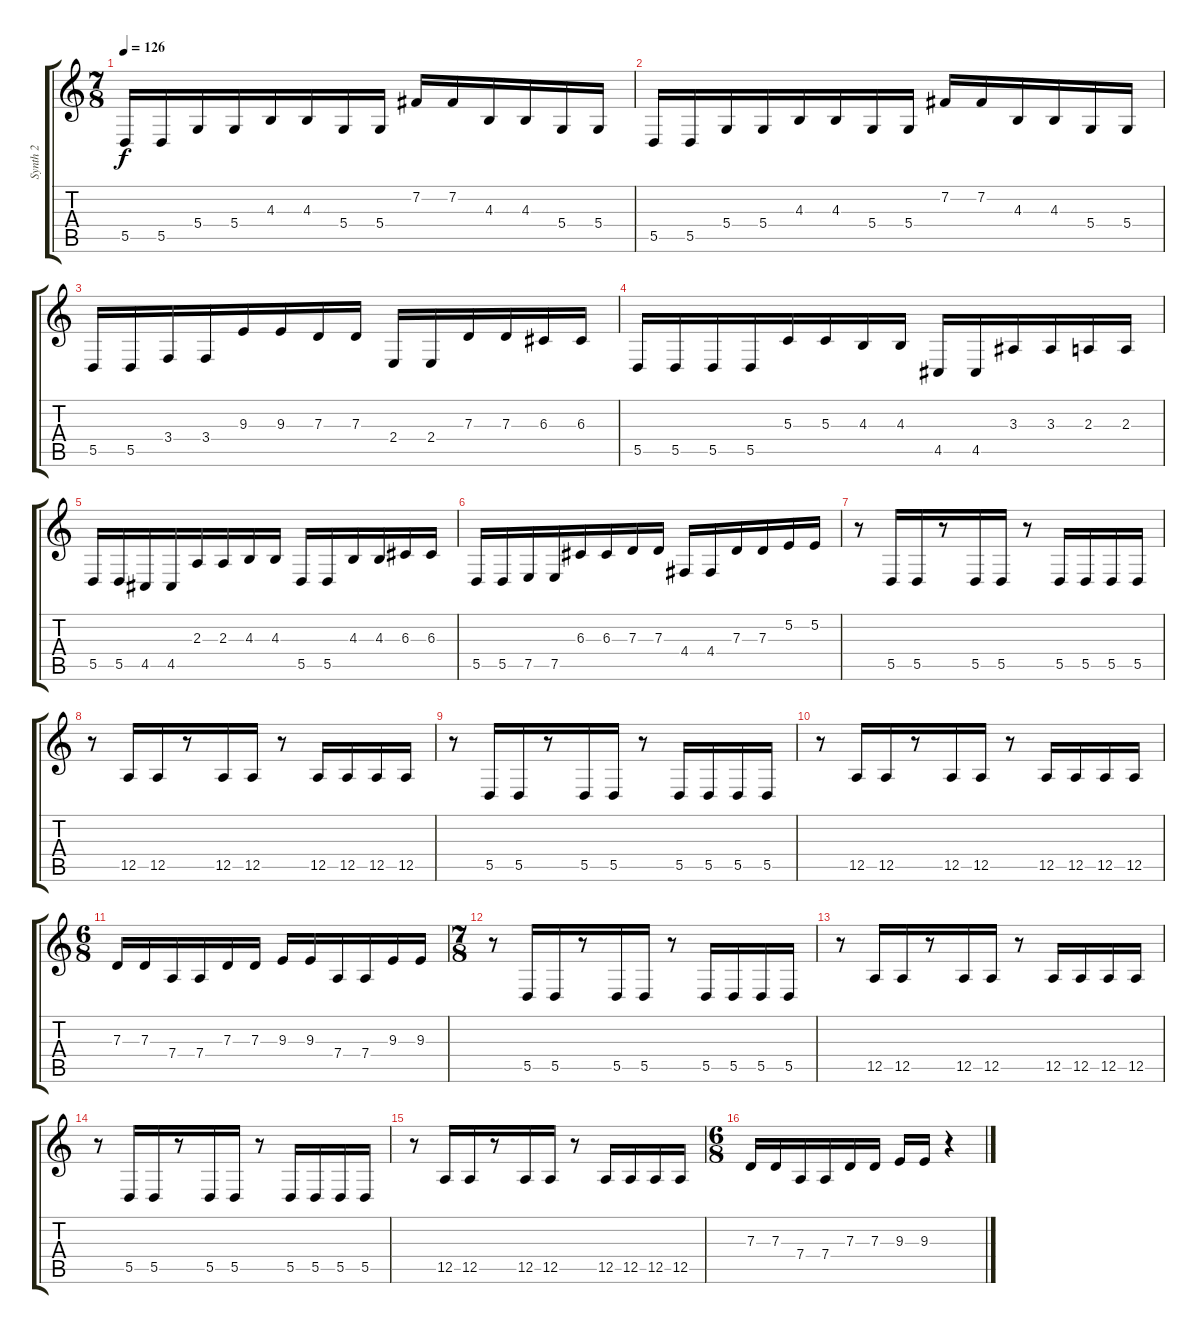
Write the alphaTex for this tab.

\track ("Synth 2" "Synth 2") {instrument lead8bassandlead}
\staff {score tabs}
\tuning (E4 B3 G3 D3 A2 E2) {hide}
\ts (7 8)
\tempo 126
\clef g2
\ks c
5.5.16{dy f} 5.5.16 5.4.16 5.4.16 4.3.16 4.3.16 5.4.16 5.4.16 7.2.16 7.2.16 4.3.16 4.3.16 5.4.16 5.4.16 |
5.5.16 5.5.16 5.4.16 5.4.16 4.3.16 4.3.16 5.4.16 5.4.16 7.2.16 7.2.16 4.3.16 4.3.16 5.4.16 5.4.16 |
5.5.16 5.5.16 3.4.16 3.4.16 9.3.16 9.3.16 7.3.16 7.3.16 2.4.16 2.4.16 7.3.16 7.3.16 6.3.16 6.3.16 |
5.5.16 5.5.16 5.5.16 5.5.16 5.3.16 5.3.16 4.3.16 4.3.16 4.5.16 4.5.16 3.3.16 3.3.16 2.3.16 2.3.16 |
5.5.16 5.5.16 4.5.16 4.5.16 2.3.16 2.3.16 4.3.16 4.3.16 5.5.16 5.5.16 4.3.16 4.3.16 6.3.16 6.3.16 |
5.5.16 5.5.16 7.5.16 7.5.16 6.3.16 6.3.16 7.3.16 7.3.16 4.4.16 4.4.16 7.3.16 7.3.16 5.2.16 5.2.16 |
r.8 5.5.16 5.5.16 r.8 5.5.16 5.5.16 r.8 5.5.16 5.5.16 5.5.16 5.5.16 |
r.8 12.5.16 12.5.16 r.8 12.5.16 12.5.16 r.8 12.5.16 12.5.16 12.5.16 12.5.16 |
r.8 5.5.16 5.5.16 r.8 5.5.16 5.5.16 r.8 5.5.16 5.5.16 5.5.16 5.5.16 |
r.8 12.5.16 12.5.16 r.8 12.5.16 12.5.16 r.8 12.5.16 12.5.16 12.5.16 12.5.16 |
\ts (6 8)
7.3.16 7.3.16 7.4.16 7.4.16 7.3.16 7.3.16 9.3.16 9.3.16 7.4.16 7.4.16 9.3.16 9.3.16 |
\ts (7 8)
r.8 5.5.16 5.5.16 r.8 5.5.16 5.5.16 r.8 5.5.16 5.5.16 5.5.16 5.5.16 |
r.8 12.5.16 12.5.16 r.8 12.5.16 12.5.16 r.8 12.5.16 12.5.16 12.5.16 12.5.16 |
r.8 5.5.16 5.5.16 r.8 5.5.16 5.5.16 r.8 5.5.16 5.5.16 5.5.16 5.5.16 |
r.8 12.5.16 12.5.16 r.8 12.5.16 12.5.16 r.8 12.5.16 12.5.16 12.5.16 12.5.16 |
\ts (6 8)
7.3.16 7.3.16 7.4.16 7.4.16 7.3.16 7.3.16 9.3.16 9.3.16 r.4
